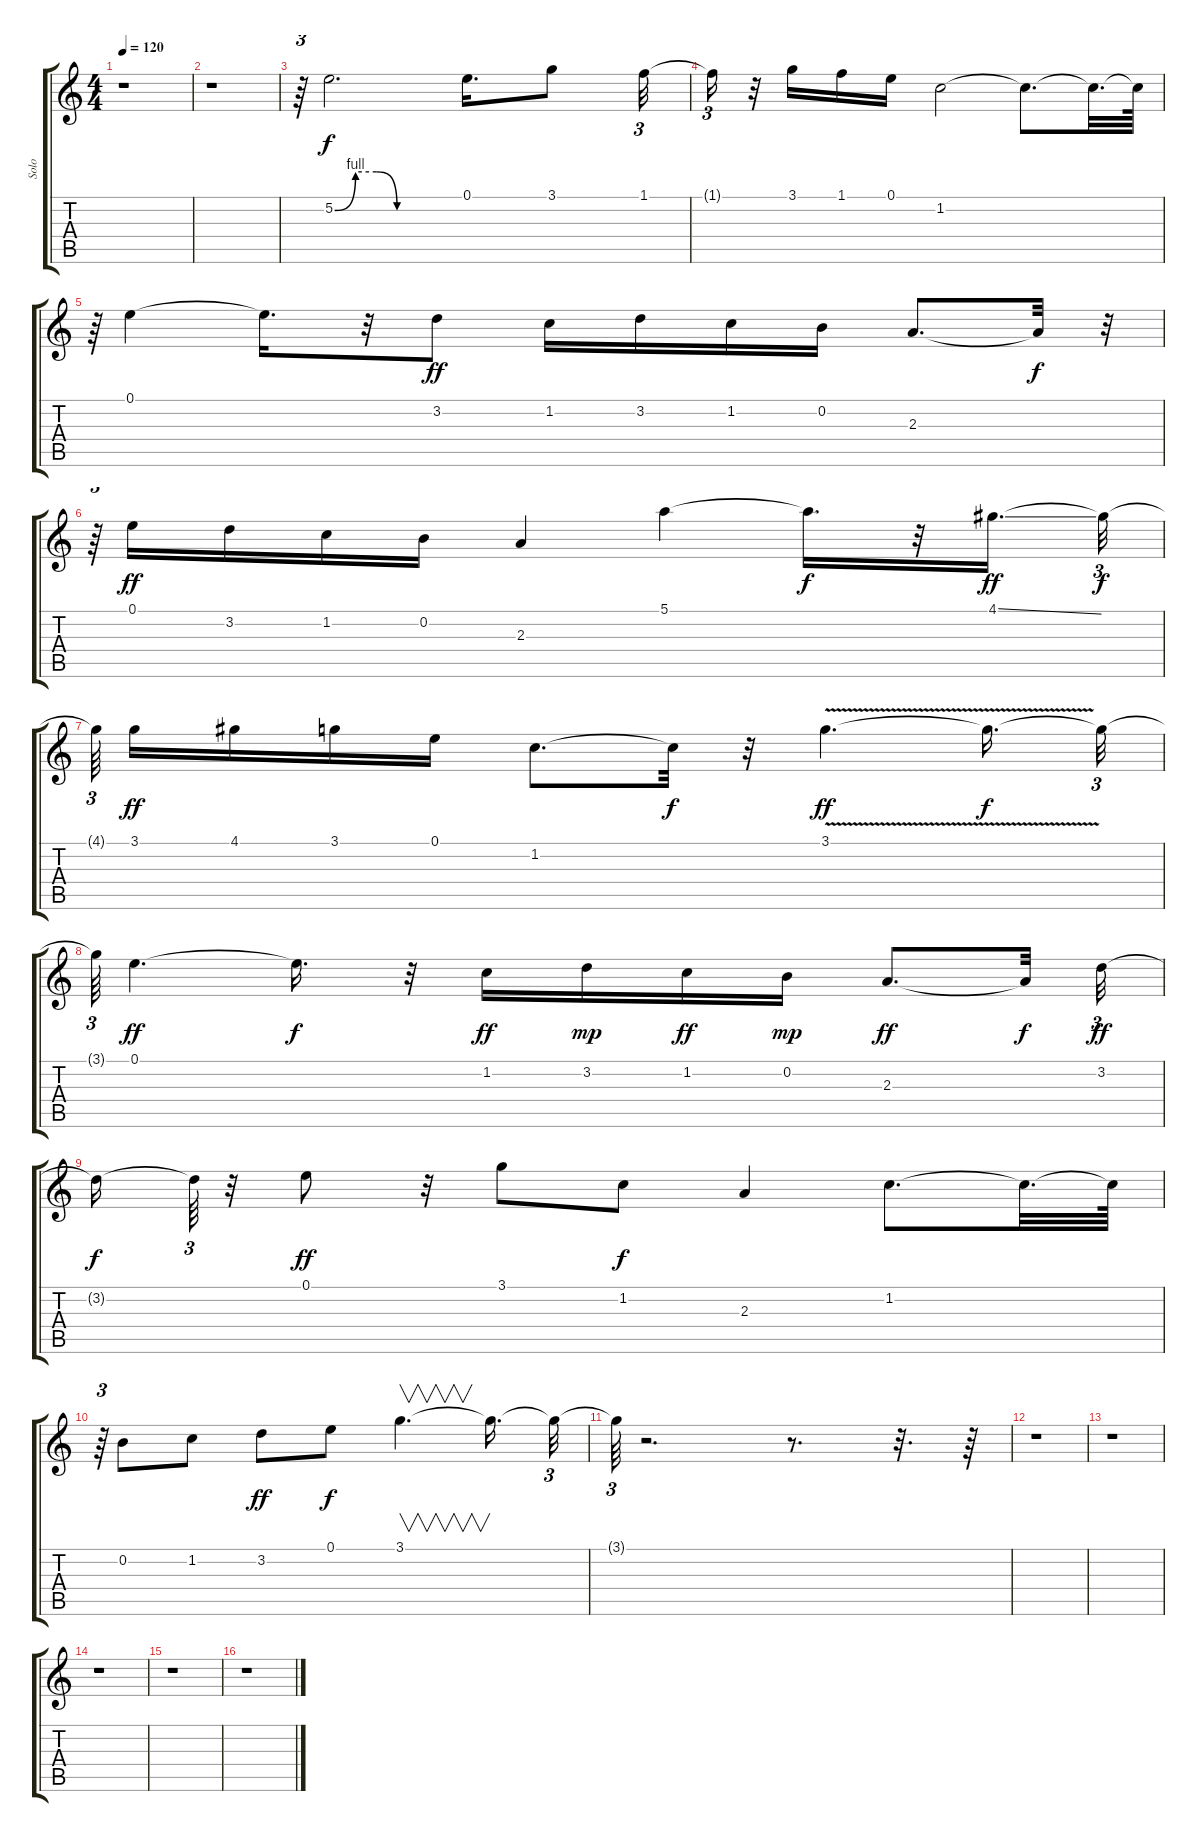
\track ("Solo" "Solo") {instrument overdrivenguitar}
\staff {score tabs}
\tuning (E4 B3 G3 D3 A2 D2) {hide}
\ts (4 4)
\tempo 120
\clef g2
\ks c
r.1{dy f} |
r.1 |
r.64{tu (3 2)} 5.2{be (custom 0 0 10 4 20 4 30 0 60 0)}.2{d} 0.1.16{d} 3.1.8 1.1.32{tu (3 2)} |
1.1{t}.16{tu (3 2)} r.32 3.1.16 1.1.16 0.1.16 1.2.2 1.2{t}.8{d} 1.2{t}.32{d} 1.2{t}.64 |
r.64{tu (3 2)} 0.1.4 0.1{t}.16{d} r.32 3.2.8{dy ff} 1.2.16 3.2.16 1.2.16 0.2.16 2.3.8{d} 2.3{t}.32{dy f} r.32{tu (3 2)} |
r.64{tu (3 2)} 0.1.16{dy ff} 3.2.16 1.2.16 0.2.16 2.3.4 5.1.4 5.1{t}.16{d dy f} r.32 4.1{ss}.16{d dy ff} 4.1{t}.32{tu (3 2) dy f} |
4.1{t}.64{tu (3 2)} 3.1.16{dy ff} 4.1.16 3.1.16 0.1.16 1.2.8{d} 1.2{t}.32{dy f} r.32 3.1{v}.4{d dy ff} 3.1{t}.16{d dy f} 3.1{t}.32{tu (3 2)} |
3.1{t}.64{tu (3 2)} 0.1.4{d dy ff} 0.1{t}.16{d dy f} r.32 1.2.16{dy ff} 3.2.16{dy mp} 1.2.16{dy ff} 0.2.16{dy mp} 2.3.8{d dy ff} 2.3{t}.32{dy f} 3.2.32{tu (3 2) dy ff} |
3.2{t}.16{dy f} 3.2{t}.64{tu (3 2)} r.32 0.1.8{dy ff} r.32 3.1.8 1.2.8{dy f} 2.3.4 1.2.8{d} 1.2{t}.32{d} 1.2{t}.64 |
r.64{tu (3 2)} 0.2.8 1.2.8 3.2.8{dy ff} 0.1.8{dy f} 3.1.4{v d} 3.1{t}.16{d} 3.1{t}.32{tu (3 2)} |
3.1{t}.64{tu (3 2)} r.2{d} r.8{d} r.32{d} r.64 |
r.1 |
r.1 |
r.1 |
r.1 |
r.1
